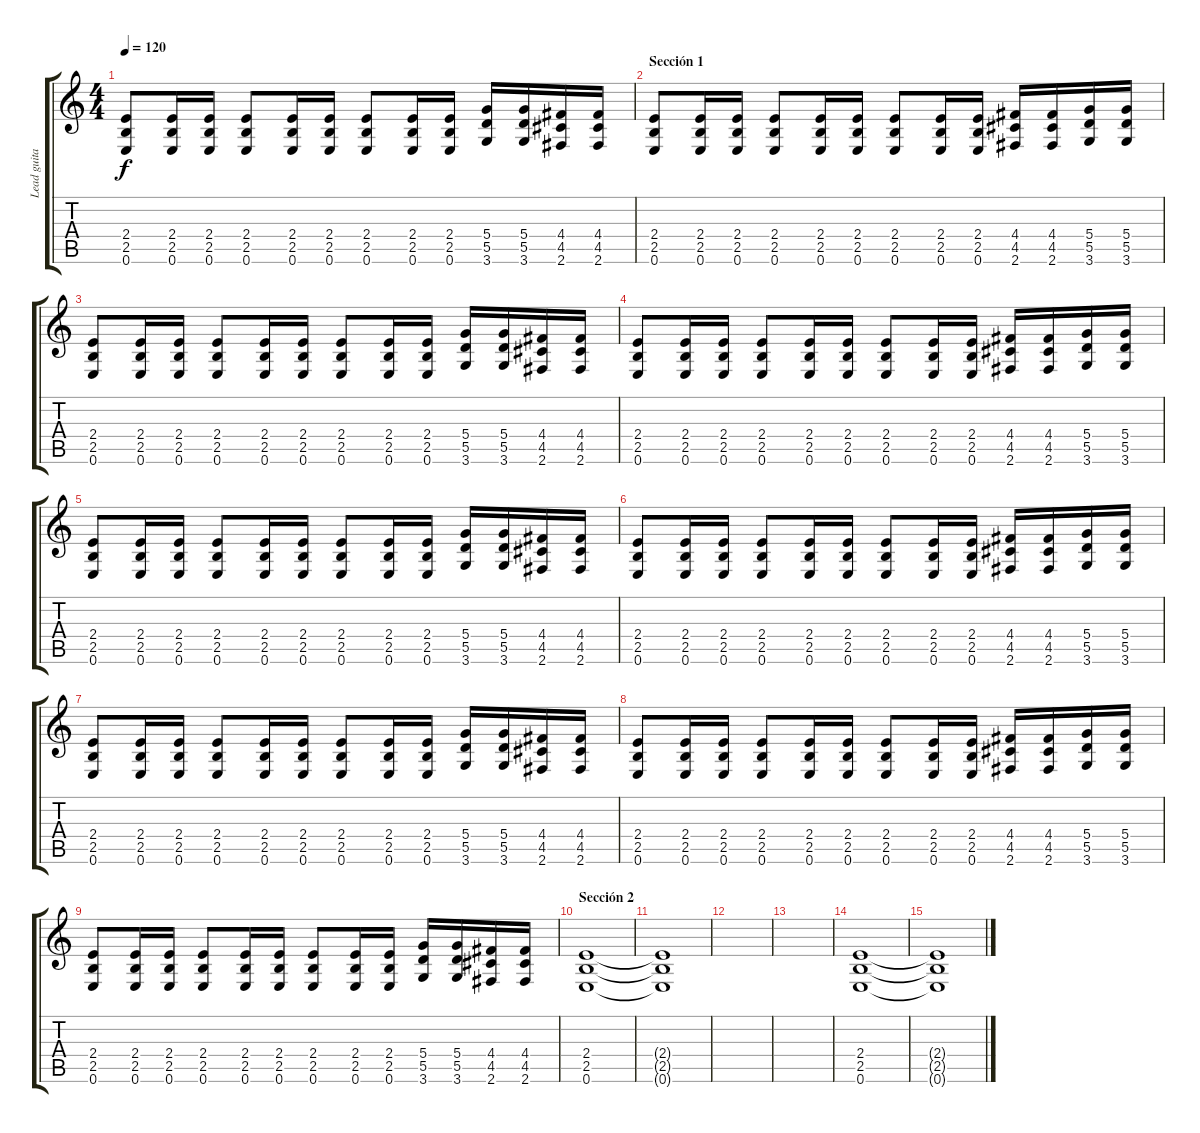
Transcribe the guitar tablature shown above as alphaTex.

\track ("Lead guitar" "Lead guita") {instrument distortionguitar}
\staff {score tabs}
\tuning (E4 B3 G3 D3 A2 E2) {hide}
\ts (4 4)
\tempo 120
\clef g2
\ks c
(2.4 2.5 0.6).8{dy f} (2.4 2.5 0.6).16 (2.4 2.5 0.6).16 (2.4 2.5 0.6).8 (2.4 2.5 0.6).16 (2.4 2.5 0.6).16 (2.4 2.5 0.6).8 (2.4 2.5 0.6).16 (2.4 2.5 0.6).16 (5.4 5.5 3.6).16 (5.4 5.5 3.6).16 (4.4 4.5 2.6).16 (4.4 4.5 2.6).16 |
\section ("" "Sección 1")
(2.4 2.5 0.6).8 (2.4 2.5 0.6).16 (2.4 2.5 0.6).16 (2.4 2.5 0.6).8 (2.4 2.5 0.6).16 (2.4 2.5 0.6).16 (2.4 2.5 0.6).8 (2.4 2.5 0.6).16 (2.4 2.5 0.6).16 (4.4 4.5 2.6).16 (4.4 4.5 2.6).16 (5.4 5.5 3.6).16 (5.4 5.5 3.6).16 |
(2.4 2.5 0.6).8 (2.4 2.5 0.6).16 (2.4 2.5 0.6).16 (2.4 2.5 0.6).8 (2.4 2.5 0.6).16 (2.4 2.5 0.6).16 (2.4 2.5 0.6).8 (2.4 2.5 0.6).16 (2.4 2.5 0.6).16 (5.4 5.5 3.6).16 (5.4 5.5 3.6).16 (4.4 4.5 2.6).16 (4.4 4.5 2.6).16 |
(2.4 2.5 0.6).8 (2.4 2.5 0.6).16 (2.4 2.5 0.6).16 (2.4 2.5 0.6).8 (2.4 2.5 0.6).16 (2.4 2.5 0.6).16 (2.4 2.5 0.6).8 (2.4 2.5 0.6).16 (2.4 2.5 0.6).16 (4.4 4.5 2.6).16 (4.4 4.5 2.6).16 (5.4 5.5 3.6).16 (5.4 5.5 3.6).16 |
(2.4 2.5 0.6).8 (2.4 2.5 0.6).16 (2.4 2.5 0.6).16 (2.4 2.5 0.6).8 (2.4 2.5 0.6).16 (2.4 2.5 0.6).16 (2.4 2.5 0.6).8 (2.4 2.5 0.6).16 (2.4 2.5 0.6).16 (5.4 5.5 3.6).16 (5.4 5.5 3.6).16 (4.4 4.5 2.6).16 (4.4 4.5 2.6).16 |
(2.4 2.5 0.6).8 (2.4 2.5 0.6).16 (2.4 2.5 0.6).16 (2.4 2.5 0.6).8 (2.4 2.5 0.6).16 (2.4 2.5 0.6).16 (2.4 2.5 0.6).8 (2.4 2.5 0.6).16 (2.4 2.5 0.6).16 (4.4 4.5 2.6).16 (4.4 4.5 2.6).16 (5.4 5.5 3.6).16 (5.4 5.5 3.6).16 |
(2.4 2.5 0.6).8 (2.4 2.5 0.6).16 (2.4 2.5 0.6).16 (2.4 2.5 0.6).8 (2.4 2.5 0.6).16 (2.4 2.5 0.6).16 (2.4 2.5 0.6).8 (2.4 2.5 0.6).16 (2.4 2.5 0.6).16 (5.4 5.5 3.6).16 (5.4 5.5 3.6).16 (4.4 4.5 2.6).16 (4.4 4.5 2.6).16 |
(2.4 2.5 0.6).8 (2.4 2.5 0.6).16 (2.4 2.5 0.6).16 (2.4 2.5 0.6).8 (2.4 2.5 0.6).16 (2.4 2.5 0.6).16 (2.4 2.5 0.6).8 (2.4 2.5 0.6).16 (2.4 2.5 0.6).16 (4.4 4.5 2.6).16 (4.4 4.5 2.6).16 (5.4 5.5 3.6).16 (5.4 5.5 3.6).16 |
(2.4 2.5 0.6).8 (2.4 2.5 0.6).16 (2.4 2.5 0.6).16 (2.4 2.5 0.6).8 (2.4 2.5 0.6).16 (2.4 2.5 0.6).16 (2.4 2.5 0.6).8 (2.4 2.5 0.6).16 (2.4 2.5 0.6).16 (5.4 5.5 3.6).16 (5.4 5.5 3.6).16 (4.4 4.5 2.6).16 (4.4 4.5 2.6).16 |
\section ("" "Sección 2")
(2.4 2.5 0.6).1 |
(2.4{t} 2.5{t} 0.6{t}).1 |
|
|
(2.4 2.5 0.6).1 |
(2.4{t} 2.5{t} 0.6{t}).1
